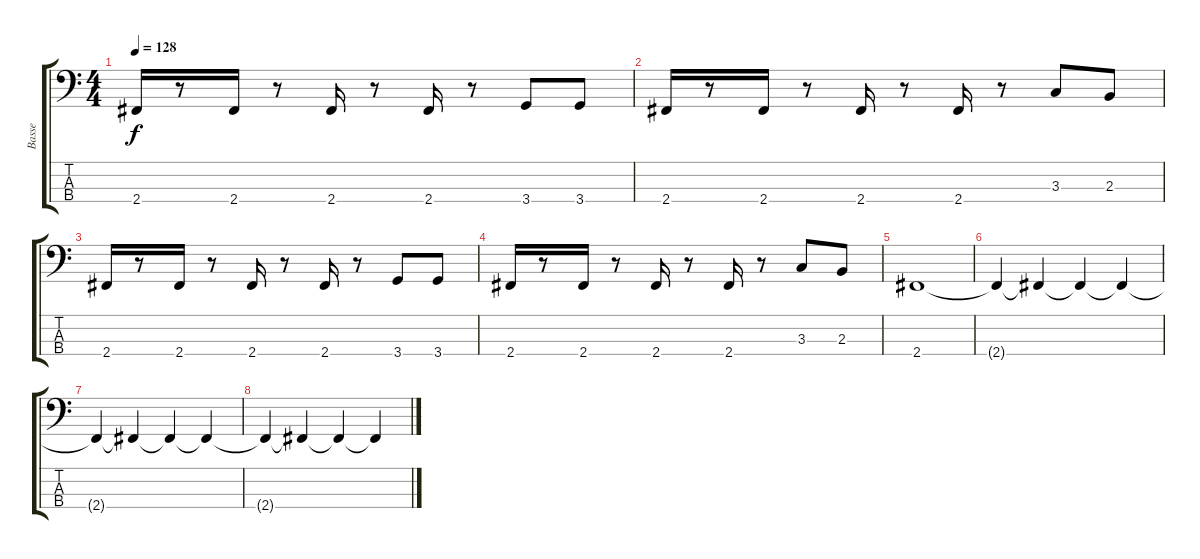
\track ("Basse" "Basse") {instrument electricbassfinger}
\staff {score tabs}
\tuning (G2 D2 A1 E1) {hide}
\ts (4 4)
\tempo 128
\clef f4
\ks c
2.4.16{dy f} r.8 2.4.16 r.8 2.4.16 r.8 2.4.16 r.8 3.4.8 3.4.8 |
2.4.16 r.8 2.4.16 r.8 2.4.16 r.8 2.4.16 r.8 3.3.8 2.3.8 |
2.4.16 r.8 2.4.16 r.8 2.4.16 r.8 2.4.16 r.8 3.4.8 3.4.8 |
2.4.16 r.8 2.4.16 r.8 2.4.16 r.8 2.4.16 r.8 3.3.8 2.3.8 |
2.4.1 |
2.4{t}.4 2.4{t}.4 2.4{t}.4 2.4{t}.4 |
2.4{t}.4 2.4{t}.4 2.4{t}.4 2.4{t}.4 |
2.4{t}.4 2.4{t}.4 2.4{t}.4 2.4{t}.4
